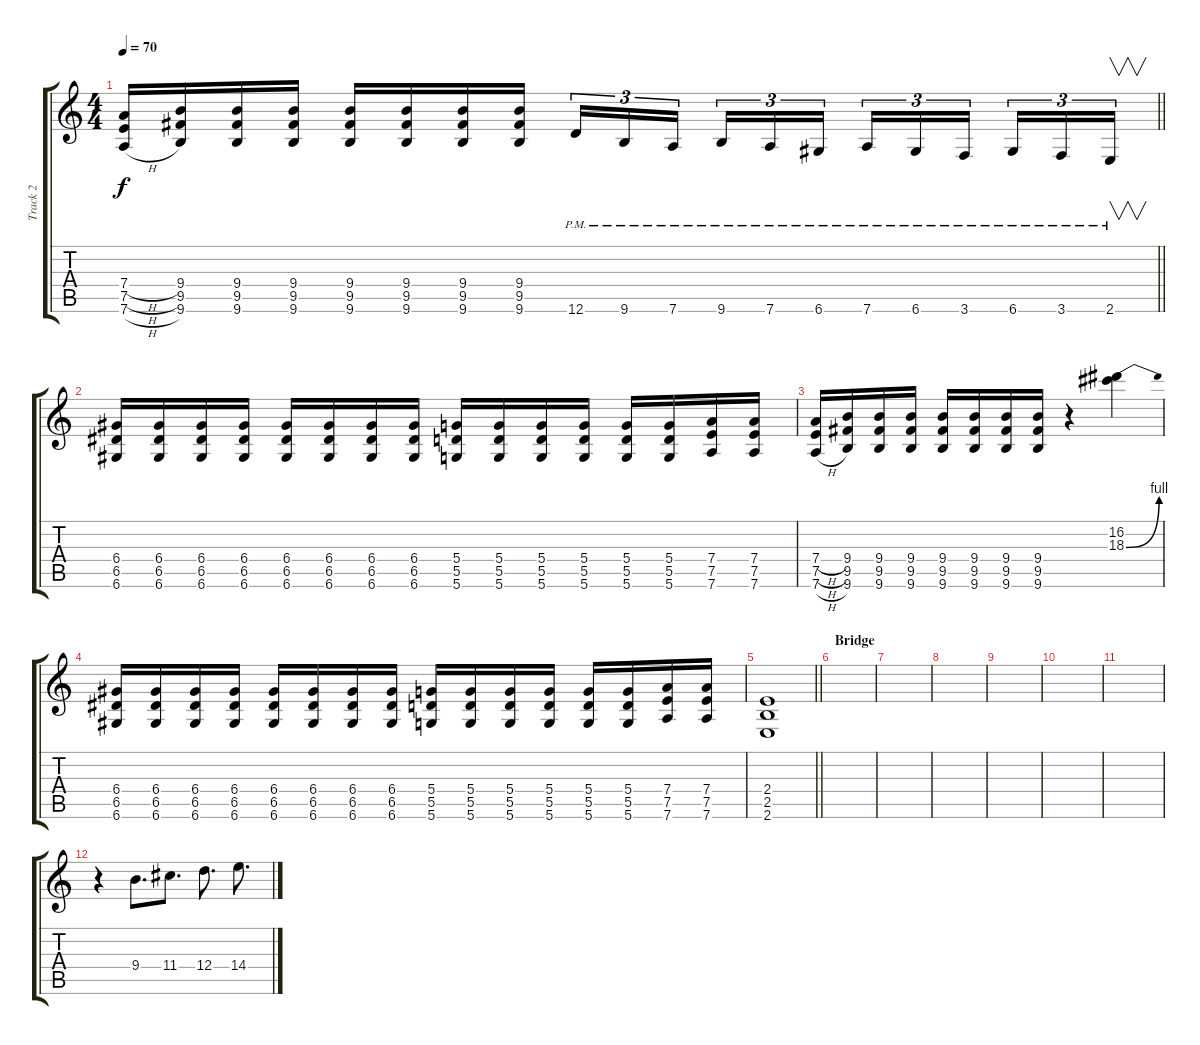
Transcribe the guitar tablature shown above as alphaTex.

\track ("Track 2" "Track 2") {instrument distortionguitar}
\staff {score tabs}
\tuning (E4 B3 G3 D3 A2 D2) {hide}
\ts (4 4)
\tempo 70
\clef g2
\barLineRight lightlight
\ks c
(7.4{h} 7.5{h} 7.6{h}).16{dy f} (9.4 9.5 9.6).16 (9.4 9.5 9.6).16 (9.4 9.5 9.6).16 (9.4 9.5 9.6).16 (9.4 9.5 9.6).16 (9.4 9.5 9.6).16 (9.4 9.5 9.6).16 12.6{pm}.16{tu (3 2)} 9.6{pm}.16{tu (3 2)} 7.6{pm}.16{tu (3 2) beam splitsecondary} 9.6{pm}.16{tu (3 2)} 7.6{pm}.16{tu (3 2)} 6.6{pm}.16{tu (3 2)} 7.6{pm}.16{tu (3 2)} 6.6{pm}.16{tu (3 2)} 3.6{pm}.16{tu (3 2) beam splitsecondary} 6.6{pm}.16{tu (3 2)} 3.6{pm}.16{tu (3 2)} 2.6{pm}.16{v tu (3 2)} |
(6.4 6.5 6.6).16 (6.4 6.5 6.6).16 (6.4 6.5 6.6).16 (6.4 6.5 6.6).16 (6.4 6.5 6.6).16 (6.4 6.5 6.6).16 (6.4 6.5 6.6).16 (6.4 6.5 6.6).16 (5.4 5.5 5.6).16 (5.4 5.5 5.6).16 (5.4 5.5 5.6).16 (5.4 5.5 5.6).16 (5.4 5.5 5.6).16 (5.4 5.5 5.6).16 (7.4 7.5 7.6).16 (7.4 7.5 7.6).16 |
(7.4{h} 7.5{h} 7.6{h}).16 (9.4 9.5 9.6).16 (9.4 9.5 9.6).16 (9.4 9.5 9.6).16 (9.4 9.5 9.6).16 (9.4 9.5 9.6).16 (9.4 9.5 9.6).16 (9.4 9.5 9.6).16 r.4 (16.2 18.3{be (bend 0 0 60 4)}).4 |
(6.4 6.5 6.6).16 (6.4 6.5 6.6).16 (6.4 6.5 6.6).16 (6.4 6.5 6.6).16 (6.4 6.5 6.6).16 (6.4 6.5 6.6).16 (6.4 6.5 6.6).16 (6.4 6.5 6.6).16 (5.4 5.5 5.6).16 (5.4 5.5 5.6).16 (5.4 5.5 5.6).16 (5.4 5.5 5.6).16 (5.4 5.5 5.6).16 (5.4 5.5 5.6).16 (7.4 7.5 7.6).16 (7.4 7.5 7.6).16 |
\barLineRight lightlight
(2.4 2.5 2.6).1 |
\section ("" "Bridge")
|
|
|
|
|
|
r.4 9.4.8{d volume 13 instrument distortionguitar} 11.4.8{d} 12.4.8{d} 14.4.8{d}
